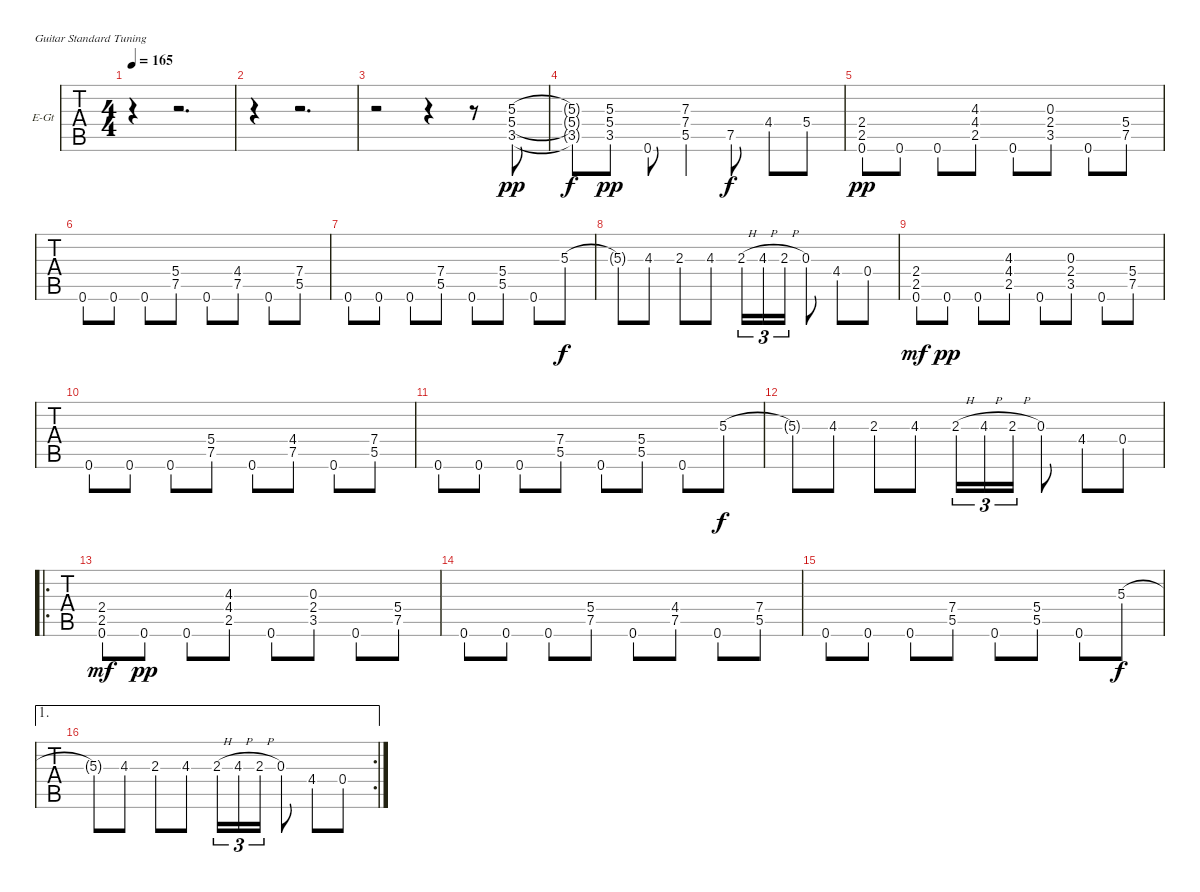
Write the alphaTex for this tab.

\bracketExtendMode groupsimilarinstruments
\firstSystemTrackNameOrientation horizontal
\otherSystemsTrackNameOrientation horizontal
\track ("Guitar 2 (Lead) Cary" "E-Gt") {instrument distortionguitar}
\staff {tabs}
\tuning (E4 B3 G3 D3 A2 E2)
\ts (4 4)
\beaming (8 2 2 2 2)
\tempo 165
\clef g2
\ks c
r.4{dy pp instrument distortionguitar} r.2{d} |
r.4 r.2{d} |
r.2 r.4 r.8 (5.3 5.4 3.5).8 |
(5.3{t} 5.4{t} 3.5{t}).8{dy f} (5.3 5.4 3.5).8{dy pp} 0.6.8 (7.3 7.4 5.5).4 7.5.8{dy f} 4.4.8 5.4.8 |
(2.4 2.5 0.6).8{dy pp} 0.6.8 0.6.8 (4.3 4.4 2.5).8 0.6.8 (0.3 2.4 3.5).8 0.6.8 (5.4 7.5).8 |
0.6.8 0.6.8 0.6.8 (5.4 7.5).8 0.6.8 (4.4 7.5).8 0.6.8 (7.4 5.5).8 |
0.6.8 0.6.8 0.6.8 (7.4 5.5).8 0.6.8 (5.4 5.5).8 0.6.8 5.3.8{dy f} |
5.3{t}.8 4.3.8 2.3.8 4.3.8 2.3{h}.16{tu (3 2)} 4.3{h}.16{tu (3 2)} 2.3{h}.16{tu (3 2)} 0.3.8 4.4.8 0.4.8 |
(2.4 2.5 0.6).8{dy mf} 0.6.8{dy pp} 0.6.8 (4.3 4.4 2.5).8 0.6.8 (0.3 2.4 3.5).8 0.6.8 (5.4 7.5).8 |
0.6.8 0.6.8 0.6.8 (5.4 7.5).8 0.6.8 (4.4 7.5).8 0.6.8 (7.4 5.5).8 |
0.6.8 0.6.8 0.6.8 (7.4 5.5).8 0.6.8 (5.4 5.5).8 0.6.8 5.3.8{dy f} |
5.3{t}.8 4.3.8 2.3.8 4.3.8 2.3{h}.16{tu (3 2)} 4.3{h}.16{tu (3 2)} 2.3{h}.16{tu (3 2)} 0.3.8 4.4.8 0.4.8 |
\ro
(2.4 2.5 0.6).8{dy mf} 0.6.8{dy pp} 0.6.8 (4.3 4.4 2.5).8 0.6.8 (0.3 2.4 3.5).8 0.6.8 (5.4 7.5).8 |
0.6.8 0.6.8 0.6.8 (5.4 7.5).8 0.6.8 (4.4 7.5).8 0.6.8 (7.4 5.5).8 |
0.6.8 0.6.8 0.6.8 (7.4 5.5).8 0.6.8 (5.4 5.5).8 0.6.8 5.3.8{dy f} |
\ae 1
\rc 2
5.3{t}.8 4.3.8 2.3.8 4.3.8 2.3{h}.16{tu (3 2)} 4.3{h}.16{tu (3 2)} 2.3{h}.16{tu (3 2)} 0.3.8 4.4.8 0.4.8
